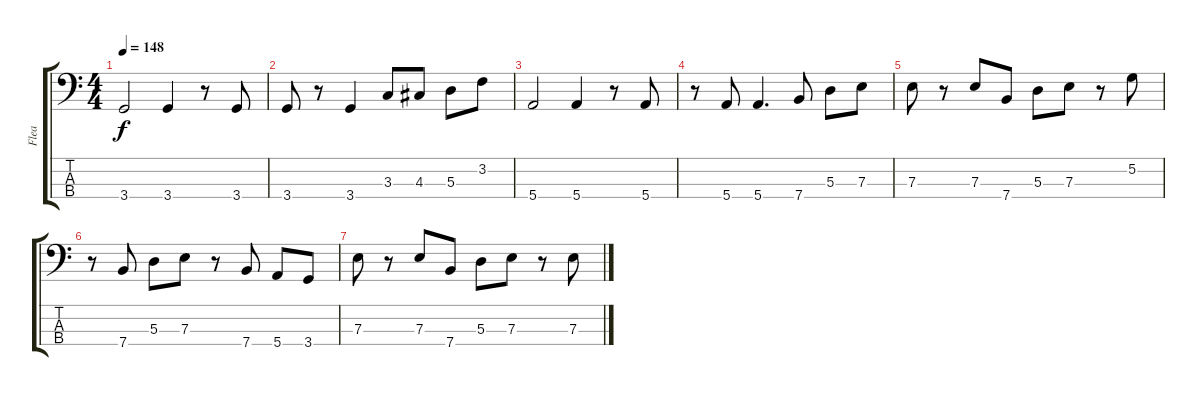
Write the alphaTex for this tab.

\track ("Flea" "Flea") {instrument electricbasspick}
\staff {score tabs}
\tuning (G2 D2 A1 E1) {hide}
\ts (4 4)
\tempo 148
\clef f4
\ks c
3.4.2{dy f} 3.4.4 r.8 3.4.8 |
3.4.8 r.8 3.4.4 3.3.8 4.3.8 5.3.8 3.2.8 |
5.4.2 5.4.4 r.8 5.4.8 |
r.8 5.4.8 5.4.4{d} 7.4.8 5.3.8 7.3.8 |
7.3.8 r.8 7.3.8 7.4.8 5.3.8 7.3.8 r.8 5.2.8 |
r.8 7.4.8 5.3.8 7.3.8 r.8 7.4.8 5.4.8 3.4.8 |
7.3.8 r.8 7.3.8 7.4.8 5.3.8 7.3.8 r.8 7.3.8
